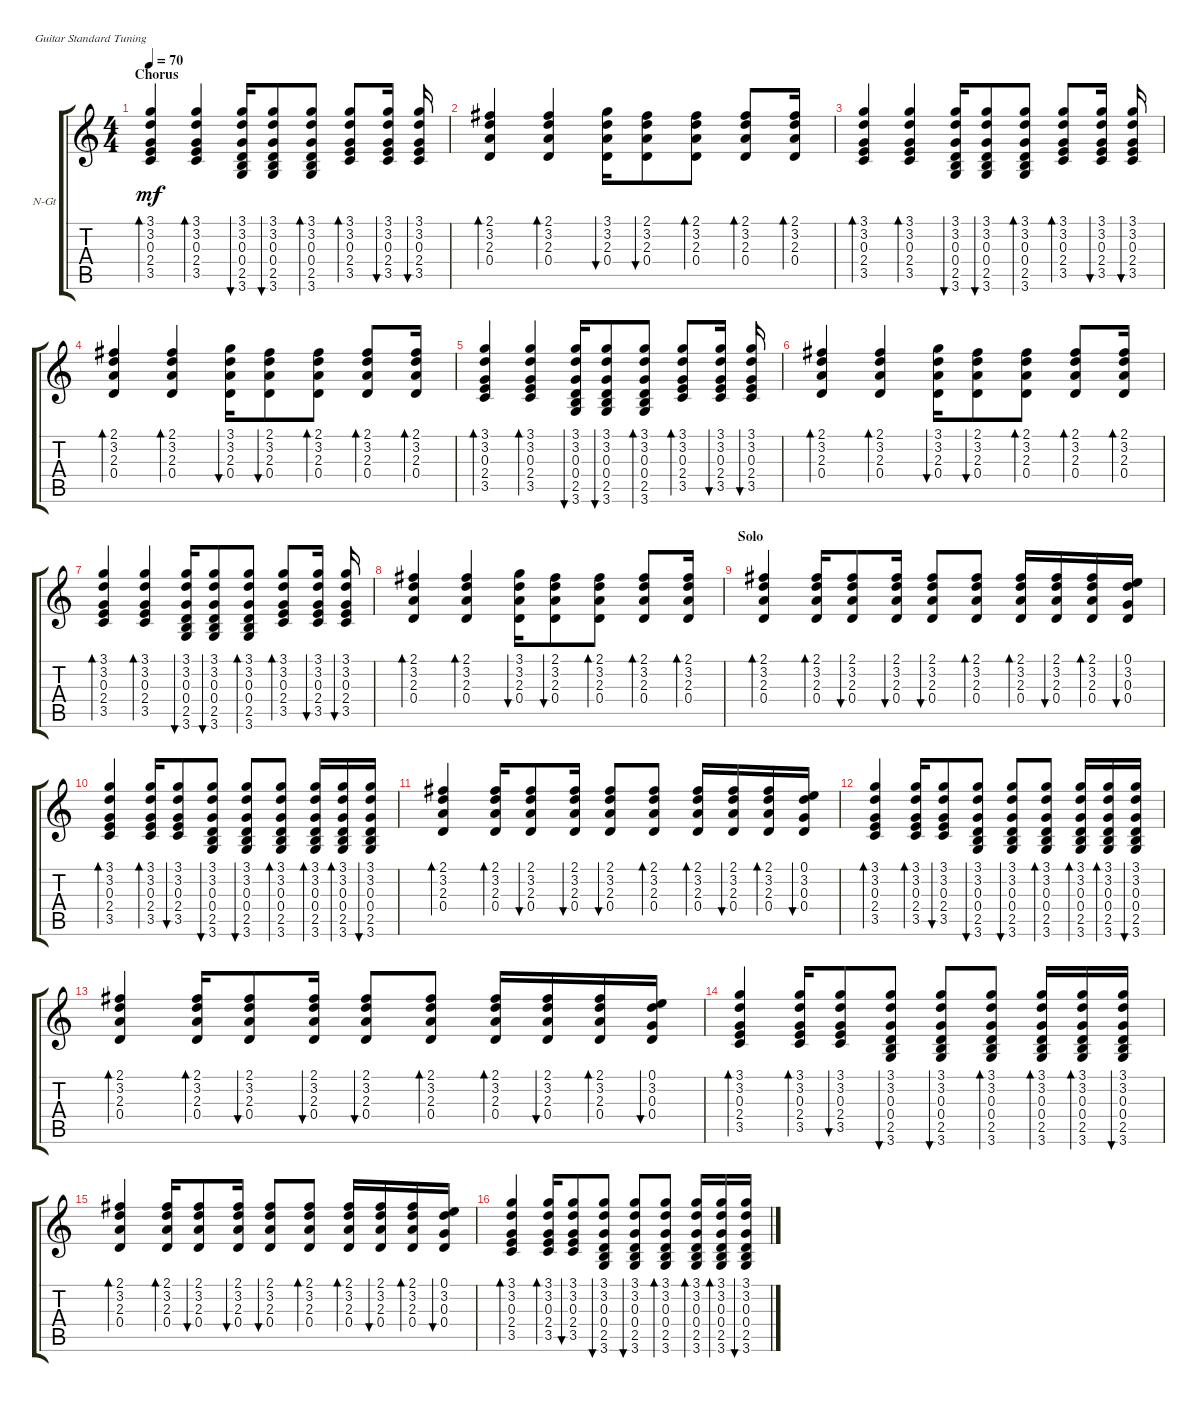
\defaultSystemsLayout 4
\bracketExtendMode groupsimilarinstruments
\firstSystemTrackNameOrientation horizontal
\otherSystemsTrackNameOrientation horizontal
\track ("Nylon Guitar" "N-Gt") {instrument acousticguitarnylon}
\staff {score tabs}
\tuning (E4 B3 G3 D3 A2 E2)
\ts (4 4)
\section ("" "Chorus")
\tempo 70
\clef g2
\ks c
(3.5 2.4 0.3 3.2 3.1).4{bd 30 dy mf} (3.5 2.4 0.3 3.2 3.1).4{bd 30} (2.5 0.4 0.3 3.2 3.1 3.6).16{bu 30} (2.5 0.4 0.3 3.2 3.1 3.6).8{bu 30} (2.5 0.4 0.3 3.2 3.1 3.6).8{bd 30} (3.5 2.4 0.3 3.2 3.1).8{bd 30} (3.5 2.4 0.3 3.2 3.1).16{bu 30} (3.5 2.4 0.3 3.2 3.1).16{bu 30} |
(0.4 2.3 3.2 2.1).4{bd 30} (0.4 2.3 3.2 2.1).4{bd 30} (0.4 2.3 3.2 3.1).16{bu 30} (0.4 2.3 3.2 2.1).8{bu 30} (0.4 2.3 3.2 2.1).8{bd 30} (0.4 2.3 3.2 2.1).8{bd 30} (0.4 2.3 3.2 2.1).16{bd 30} |
(3.5 2.4 0.3 3.2 3.1).4{bd 30} (3.5 2.4 0.3 3.2 3.1).4{bd 30} (2.5 0.4 0.3 3.2 3.1 3.6).16{bu 30} (2.5 0.4 0.3 3.2 3.1 3.6).8{bu 30} (2.5 0.4 0.3 3.2 3.1 3.6).8{bd 30} (3.5 2.4 0.3 3.2 3.1).8{bd 30} (3.5 2.4 0.3 3.2 3.1).16{bu 30} (3.5 2.4 0.3 3.2 3.1).16{bu 30} |
(0.4 2.3 3.2 2.1).4{bd 30} (0.4 2.3 3.2 2.1).4{bd 30} (0.4 2.3 3.2 3.1).16{bu 30} (0.4 2.3 3.2 2.1).8{bu 30} (0.4 2.3 3.2 2.1).8{bd 30} (0.4 2.3 3.2 2.1).8{bd 30} (0.4 2.3 3.2 2.1).16{bd 30} |
(3.5 2.4 0.3 3.2 3.1).4{bd 30} (3.5 2.4 0.3 3.2 3.1).4{bd 30} (2.5 0.4 0.3 3.2 3.1 3.6).16{bu 30} (2.5 0.4 0.3 3.2 3.1 3.6).8{bu 30} (2.5 0.4 0.3 3.2 3.1 3.6).8{bd 30} (3.5 2.4 0.3 3.2 3.1).8{bd 30} (3.5 2.4 0.3 3.2 3.1).16{bu 30} (3.5 2.4 0.3 3.2 3.1).16{bu 30} |
(0.4 2.3 3.2 2.1).4{bd 30} (0.4 2.3 3.2 2.1).4{bd 30} (0.4 2.3 3.2 3.1).16{bu 30} (0.4 2.3 3.2 2.1).8{bu 30} (0.4 2.3 3.2 2.1).8{bd 30} (0.4 2.3 3.2 2.1).8{bd 30} (0.4 2.3 3.2 2.1).16{bd 30} |
(3.5 2.4 0.3 3.2 3.1).4{bd 30} (3.5 2.4 0.3 3.2 3.1).4{bd 30} (2.5 0.4 0.3 3.2 3.1 3.6).16{bu 30} (2.5 0.4 0.3 3.2 3.1 3.6).8{bu 30} (2.5 0.4 0.3 3.2 3.1 3.6).8{bd 30} (3.5 2.4 0.3 3.2 3.1).8{bd 30} (3.5 2.4 0.3 3.2 3.1).16{bu 30} (3.5 2.4 0.3 3.2 3.1).16{bu 30} |
(0.4 2.3 3.2 2.1).4{bd 30} (0.4 2.3 3.2 2.1).4{bd 30} (0.4 2.3 3.2 3.1).16{bu 30} (0.4 2.3 3.2 2.1).8{bu 30} (0.4 2.3 3.2 2.1).8{bd 30} (0.4 2.3 3.2 2.1).8{bd 30} (0.4 2.3 3.2 2.1).16{bd 30} |
\section ("" "Solo")
(0.4 2.3 3.2 2.1).4{bd 30} (0.4 2.3 3.2 2.1).16{bd 30} (0.4 2.3 3.2 2.1).8{bu 30} (0.4 2.3 3.2 2.1).16{bu 30} (0.4 2.3 3.2 2.1).8{bu 30} (0.4 2.3 3.2 2.1).8{bd 30} (0.4 2.3 3.2 2.1).16{bd 30} (0.4 2.3 3.2 2.1).16{bu 30} (0.4 2.3 3.2 2.1).16{bd 30} (0.4 0.3 3.2 0.1).16{bu 30} |
(3.5 2.4 0.3 3.2 3.1).4{bd 30} (3.5 2.4 0.3 3.2 3.1).16{bd 30} (3.5 2.4 0.3 3.2 3.1).8{bu 30} (2.5 0.4 0.3 3.2 3.1 3.6).8{bu 30} (2.5 0.4 0.3 3.2 3.1 3.6).8{bu 30} (2.5 0.4 0.3 3.2 3.1 3.6).8{bd 30} (2.5 0.4 0.3 3.2 3.1 3.6).16{bd 30} (2.5 0.4 0.3 3.2 3.1 3.6).16{bd 30} (2.5 0.4 0.3 3.2 3.1 3.6).16{bu 30} |
(0.4 2.3 3.2 2.1).4{bd 30} (0.4 2.3 3.2 2.1).16{bd 30} (0.4 2.3 3.2 2.1).8{bu 30} (0.4 2.3 3.2 2.1).16{bu 30} (0.4 2.3 3.2 2.1).8{bu 30} (0.4 2.3 3.2 2.1).8{bd 30} (0.4 2.3 3.2 2.1).16{bd 30} (0.4 2.3 3.2 2.1).16{bu 30} (0.4 2.3 3.2 2.1).16{bd 30} (0.4 0.3 3.2 0.1).16{bu 30} |
(3.5 2.4 0.3 3.2 3.1).4{bd 30} (3.5 2.4 0.3 3.2 3.1).16{bd 30} (3.5 2.4 0.3 3.2 3.1).8{bu 30} (2.5 0.4 0.3 3.2 3.1 3.6).8{bu 30} (2.5 0.4 0.3 3.2 3.1 3.6).8{bu 30} (2.5 0.4 0.3 3.2 3.1 3.6).8{bd 30} (2.5 0.4 0.3 3.2 3.1 3.6).16{bd 30} (2.5 0.4 0.3 3.2 3.1 3.6).16{bd 30} (2.5 0.4 0.3 3.2 3.1 3.6).16{bu 30} |
(0.4 2.3 3.2 2.1).4{bd 30} (0.4 2.3 3.2 2.1).16{bd 30} (0.4 2.3 3.2 2.1).8{bu 30} (0.4 2.3 3.2 2.1).16{bu 30} (0.4 2.3 3.2 2.1).8{bu 30} (0.4 2.3 3.2 2.1).8{bd 30} (0.4 2.3 3.2 2.1).16{bd 30} (0.4 2.3 3.2 2.1).16{bu 30} (0.4 2.3 3.2 2.1).16{bd 30} (0.4 0.3 3.2 0.1).16{bu 30} |
(3.5 2.4 0.3 3.2 3.1).4{bd 30} (3.5 2.4 0.3 3.2 3.1).16{bd 30} (3.5 2.4 0.3 3.2 3.1).8{bu 30} (2.5 0.4 0.3 3.2 3.1 3.6).8{bu 30} (2.5 0.4 0.3 3.2 3.1 3.6).8{bu 30} (2.5 0.4 0.3 3.2 3.1 3.6).8{bd 30} (2.5 0.4 0.3 3.2 3.1 3.6).16{bd 30} (2.5 0.4 0.3 3.2 3.1 3.6).16{bd 30} (2.5 0.4 0.3 3.2 3.1 3.6).16{bu 30} |
(0.4 2.3 3.2 2.1).4{bd 30} (0.4 2.3 3.2 2.1).16{bd 30} (0.4 2.3 3.2 2.1).8{bu 30} (0.4 2.3 3.2 2.1).16{bu 30} (0.4 2.3 3.2 2.1).8{bu 30} (0.4 2.3 3.2 2.1).8{bd 30} (0.4 2.3 3.2 2.1).16{bd 30} (0.4 2.3 3.2 2.1).16{bu 30} (0.4 2.3 3.2 2.1).16{bd 30} (0.4 0.3 3.2 0.1).16{bu 30} |
(3.5 2.4 0.3 3.2 3.1).4{bd 30} (3.5 2.4 0.3 3.2 3.1).16{bd 30} (3.5 2.4 0.3 3.2 3.1).8{bu 30} (2.5 0.4 0.3 3.2 3.1 3.6).8{bu 30} (2.5 0.4 0.3 3.2 3.1 3.6).8{bu 30} (2.5 0.4 0.3 3.2 3.1 3.6).8{bd 30} (2.5 0.4 0.3 3.2 3.1 3.6).16{bd 30} (2.5 0.4 0.3 3.2 3.1 3.6).16{bd 30} (2.5 0.4 0.3 3.2 3.1 3.6).16{bu 30}
